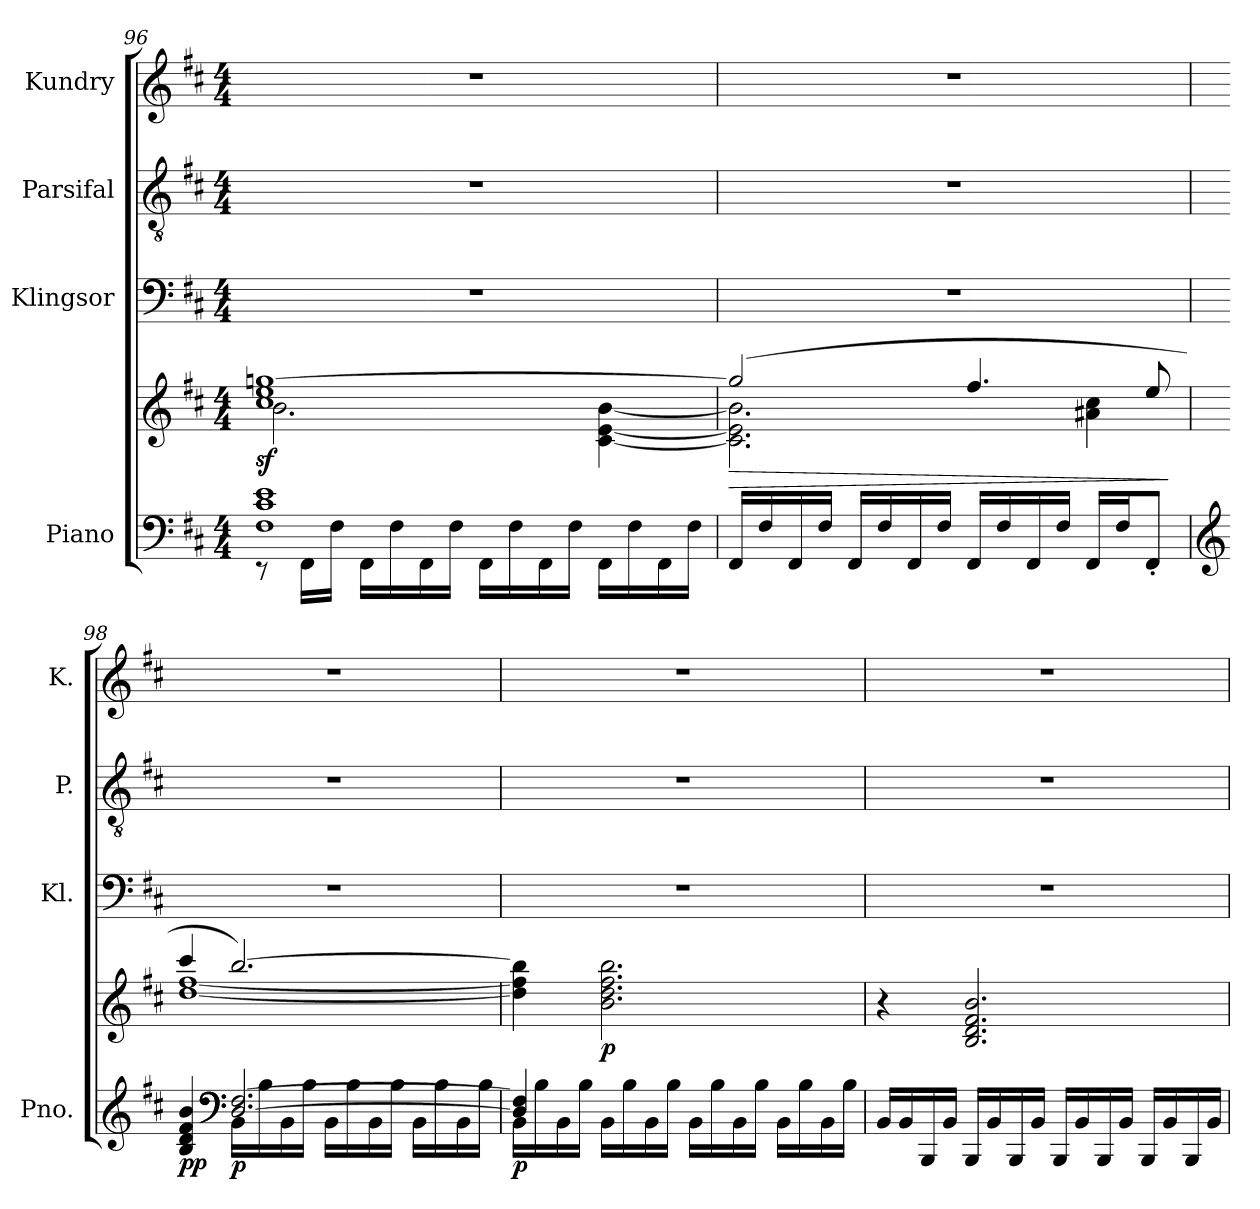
**kern	**kern	**dynam	**kern	**kern	**kern
*part4	*part4	*part4	*part3	*part2	*part1
*staff5	*staff4	*staff4/5	*staff3	*staff2	*staff1
*I"Piano	*	*	*I"Klingsor	*I"Parsifal	*I"Kundry
*I'Pno.	*	*	*I'Kl.	*I'P.	*I'K.
!!LO:PB:g=z
*clefF4	*clefG2	*	*clefF4	*clefGv2	*clefG2
*k[f#c#]	*k[f#c#]	*	*k[f#c#]	*k[f#c#]	*k[f#c#]
*M4/4	*M4/4	*	*M4/4	*M4/4	*M4/4
=96	=96	=96	=96	=96	=96
*^	*^	*	*	*	*
!	!	!	!	!LO:DY:b	!	!	!
1F# 1c# 1e	8r	1cc# 1ee [1ggn	2.b\	sf	1r	1r	1r
.	16FF#\LL	.	.	.	.	.	.
.	16F#\JJ	.	.	.	.	.	.
.	16FF#\LL	.	.	.	.	.	.
.	16F#\	.	.	.	.	.	.
.	16FF#\	.	.	.	.	.	.
.	16F#\JJ	.	.	.	.	.	.
.	16FF#\LL	.	.	.	.	.	.
.	16F#\	.	.	.	.	.	.
.	16FF#\	.	.	.	.	.	.
.	16F#\JJ	.	.	.	.	.	.
.	16FF#\LL	.	[4c#\ [4e\ [4b\	.	.	.	.
.	16F#\	.	.	.	.	.	.
.	16FF#\	.	.	.	.	.	.
.	16F#\JJ	.	.	.	.	.	.
*v	*v	*	*	*	*	*	*
=97	=97	=97	=97	=97	=97	=97
*	*	*	*	*	*	*MM86
*^	*	*	*	*	*	*
!	!	!	!	!	!	!	!LO:TX:a:B:t=rall.
!	!	!	!	!LO:HP:b	!	!	!
*v	*v	*	*	*	*	*	*^
16FF#/LL	(>2gg/]	2.c#\] 2.e\] 2.b\]	>	1r	1r	1r	2ryy
16F#/	.	.	.	.	.	.	.
16FF#/	.	.	.	.	.	.	.
16F#/JJ	.	.	.	.	.	.	.
16FF#/LL	.	.	.	.	.	.	.
16F#/	.	.	.	.	.	.	.
16FF#/	.	.	.	.	.	.	.
16F#/JJ	.	.	.	.	.	.	.
*	*	*	*	*	*	*MM78	*
16FF#/LL	4.ff#/	.	.	.	.	.	2ryy
16F#/	.	.	.	.	.	.	.
16FF#/	.	.	.	.	.	.	.
16F#/JJ	.	.	.	.	.	.	.
16FF#/LL	.	(<4a#X\ 4cc#\	.	.	.	.	.
16F#/J	.	.	.	.	.	.	.
8FF#'/J	8ee/	.	.	.	.	.	.
*	*v	*v	*	*	*	*	*
.	.	]	.	.	.	.
*	*	*	*	*	*v	*v
!!LO:LB:g=z
=98	=98	=98	=98	=98	=98
*clefG2	*	*	*	*	*
*	*	*	*	*	*MM72
*^	*^	*	*	*	*^
!	!	!	!	!LO:DY:b=2	!	!	!	!
!	!	!	!	!LO:DY:n=1:b	!	!	!	!
*	*	*	*	*	*	*	*v	*v
4B/ 4d/ 4f#/ 4b/	4ryy	4ccc#/	[1dd [1ff#	p p	1r	1r	1r
*clefF4	*	*	*	*	*	*	*
!	!	!	!	!LO:DY:n=2:b=2	!	!	!
[2.D/ [2.F#/)	16BB\LL	[2.bb/)	.	p	.	.	.
.	16B\	.	.	.	.	.	.
.	16BB\	.	.	.	.	.	.
.	16B\JJ	.	.	.	.	.	.
.	16BB\LL	.	.	.	.	.	.
.	16B\	.	.	.	.	.	.
.	16BB\	.	.	.	.	.	.
.	16B\JJ	.	.	.	.	.	.
.	16BB\LL	.	.	.	.	.	.
.	16B\	.	.	.	.	.	.
.	16BB\	.	.	.	.	.	.
.	16B\JJ	.	.	.	.	.	.
*	*	*v	*v	*	*	*	*
=99	=99	=99	=99	=99	=99	=99
!	!	!	!LO:DY:b=2	!	!	!
4D/] 4F#/]	16BB\LL	4dd\] 4ff#\] 4bb\]	p	1r	1r	1r
.	16B\	.	.	.	.	.
.	16BB\	.	.	.	.	.
.	16B\JJ	.	.	.	.	.
!	!	!	!LO:DY:b	!	!	!
2ryy	16BB\LL	2.b\ 2.dd\ 2.ff#\ 2.bb\	p	.	.	.
.	16B\	.	.	.	.	.
.	16BB\	.	.	.	.	.
.	16B\JJ	.	.	.	.	.
.	16BB\LL	.	.	.	.	.
.	16B\	.	.	.	.	.
.	16BB\	.	.	.	.	.
.	16B\JJ	.	.	.	.	.
4ryy	16BB\LL	.	.	.	.	.
.	16B\	.	.	.	.	.
.	16BB\	.	.	.	.	.
.	16B\JJ	.	.	.	.	.
*v	*v	*	*	*	*	*
!!LO:PB:g=z
=100	=100	=100	=100	=100	=100
16BB/LL	4r	.	1r	1r	1r
16BB/	.	.	.	.	.
!	!	!LO:DY:b=2	!	!	!
!	!	!LO:DY:n=1:b=2	!	!	!
16BBB/	.	other-dynamics f	.	.	.
16BB/JJ	.	.	.	.	.
!	!	!LO:DY:n=2:b	!	!	!
!	!	!LO:DY:n=3:b	!	!	!
16BBB/LL	2.B/ 2.d/ 2.f#/ 2.b/	other-dynamics p	.	.	.
16BB/	.	.	.	.	.
16BBB/	.	.	.	.	.
16BB/JJ	.	.	.	.	.
16BBB/LL	.	.	.	.	.
16BB/	.	.	.	.	.
16BBB/	.	.	.	.	.
16BB/JJ	.	.	.	.	.
16BBB/LL	.	.	.	.	.
16BB/	.	.	.	.	.
16BBB/	.	.	.	.	.
16BB/JJ	.	.	.	.	.
=	=	=	=	=	=
*-	*-	*-	*-	*-	*-
